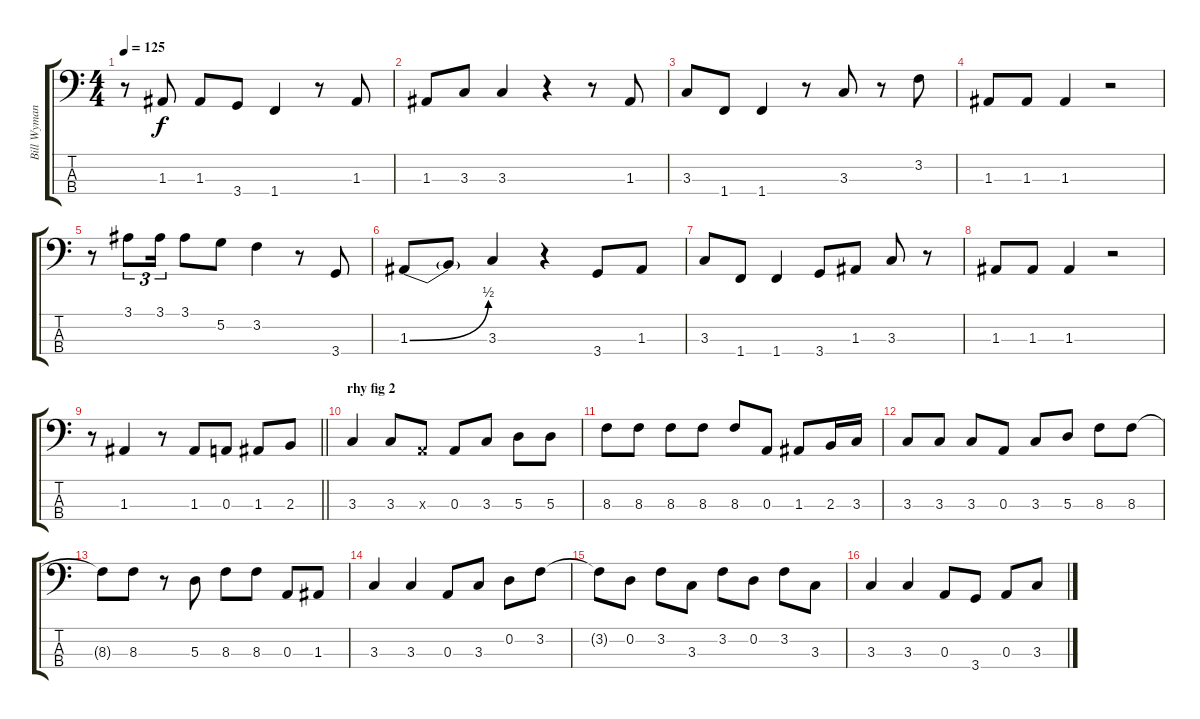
\track ("Bill Wyman" "Bill Wyman") {instrument electricbasspick}
\staff {score tabs}
\tuning (G2 D2 A1 E1) {hide}
\ts (4 4)
\tempo 125
\clef f4
\ks c
r.8{dy f} 1.3.8 1.3.8 3.4.8 1.4.4 r.8 1.3.8 |
1.3.8 3.3.8 3.3.4 r.4 r.8 1.3.8 |
3.3.8 1.4.8 1.4.4 r.8 3.3.8 r.8 3.2.8 |
1.3.8 1.3.8 1.3.4 r.2 |
r.8 3.1.8{tu (3 2)} 3.1.16{tu (3 2)} 3.1.8 5.2.8 3.2.4 r.8 3.4.8 |
1.3{be (bend 0 0 60 2)}.8 1.3{t}.8 3.3.4 r.4 3.4.8 1.3.8 |
3.3.8 1.4.8 1.4.4 3.4.8 1.3.8 3.3.8 r.8 |
1.3.8 1.3.8 1.3.4 r.2 |
\barLineRight lightlight
r.8 1.3.4 r.8 1.3.8 0.3.8 1.3.8 2.3.8 |
\section ("" "rhy fig 2")
3.3.4 3.3.8 0.3{x}.8 0.3.8 3.3.8 5.3.8 5.3.8 |
8.3.8 8.3.8 8.3.8 8.3.8 8.3.8 0.3.8 1.3.8 2.3.16 3.3.16 |
3.3.8 3.3.8 3.3.8 0.3.8 3.3.8 5.3.8 8.3.8 8.3.8 |
8.3{t}.8 8.3.8 r.8 5.3.8 8.3.8 8.3.8 0.3.8 1.3.8 |
3.3.4 3.3.4 0.3.8 3.3.8 0.2.8 3.2.8 |
3.2{t}.8 0.2.8 3.2.8 3.3.8 3.2.8 0.2.8 3.2.8 3.3.8 |
3.3.4 3.3.4 0.3.8 3.4.8 0.3.8 3.3.8
